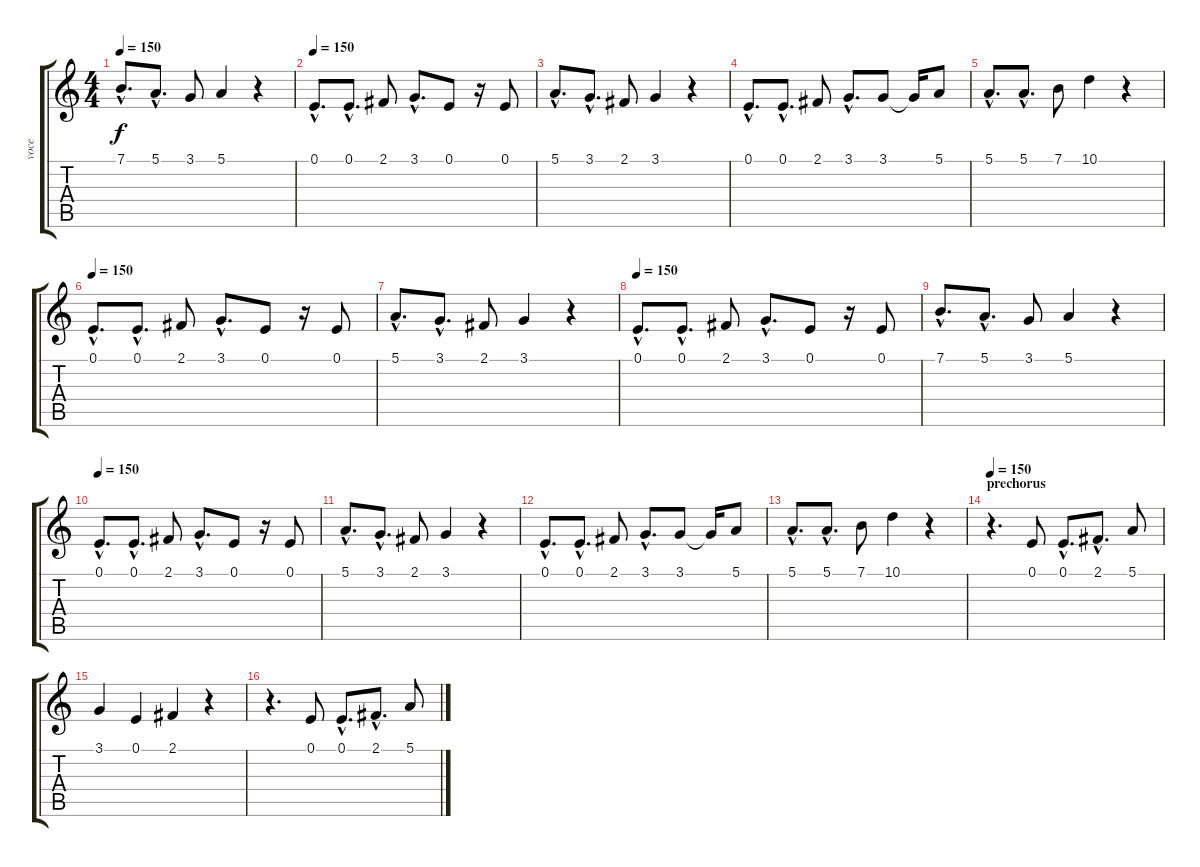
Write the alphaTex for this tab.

\track ("voce" "voce") {instrument baritonesax}
\staff {score tabs}
\tuning (E4 B3 G3 D3 A2 E2) {hide}
\ts (4 4)
\tempo 150
\clef g2
\ks c
7.1{hac}.8{d dy f} 5.1{hac}.8{d} 3.1.8 5.1.4 r.4 |
\tempo 150
0.1{hac}.8{d} 0.1{hac}.8{d} 2.1.8 3.1{hac}.8{d} 0.1.8 r.16 0.1.8 |
5.1{hac}.8{d} 3.1{hac}.8{d} 2.1.8 3.1.4 r.4 |
0.1{hac}.8{d} 0.1{hac}.8{d} 2.1.8 3.1{hac}.8{d} 3.1.8 3.1{t}.16 5.1.8 |
5.1{hac}.8{d} 5.1{hac}.8{d} 7.1.8 10.1.4 r.4 |
\tempo 150
0.1{hac}.8{d} 0.1{hac}.8{d} 2.1.8 3.1{hac}.8{d} 0.1.8 r.16 0.1.8 |
5.1{hac}.8{d} 3.1{hac}.8{d} 2.1.8 3.1.4 r.4 |
\tempo 150
0.1{hac}.8{d} 0.1{hac}.8{d} 2.1.8 3.1{hac}.8{d} 0.1.8 r.16 0.1.8 |
7.1{hac}.8{d} 5.1{hac}.8{d} 3.1.8 5.1.4 r.4 |
\tempo 150
0.1{hac}.8{d} 0.1{hac}.8{d} 2.1.8 3.1{hac}.8{d} 0.1.8 r.16 0.1.8 |
5.1{hac}.8{d} 3.1{hac}.8{d} 2.1.8 3.1.4 r.4 |
0.1{hac}.8{d} 0.1{hac}.8{d} 2.1.8 3.1{hac}.8{d} 3.1.8 3.1{t}.16 5.1.8 |
5.1{hac}.8{d} 5.1{hac}.8{d} 7.1.8 10.1.4 r.4 |
\section ("" "prechorus")
\tempo 150
r.4{d} 0.1.8 0.1{hac}.8{d} 2.1{hac}.8{d} 5.1.8 |
3.1.4 0.1.4 2.1.4 r.4 |
r.4{d} 0.1.8 0.1{hac}.8{d} 2.1{hac}.8{d} 5.1.8
